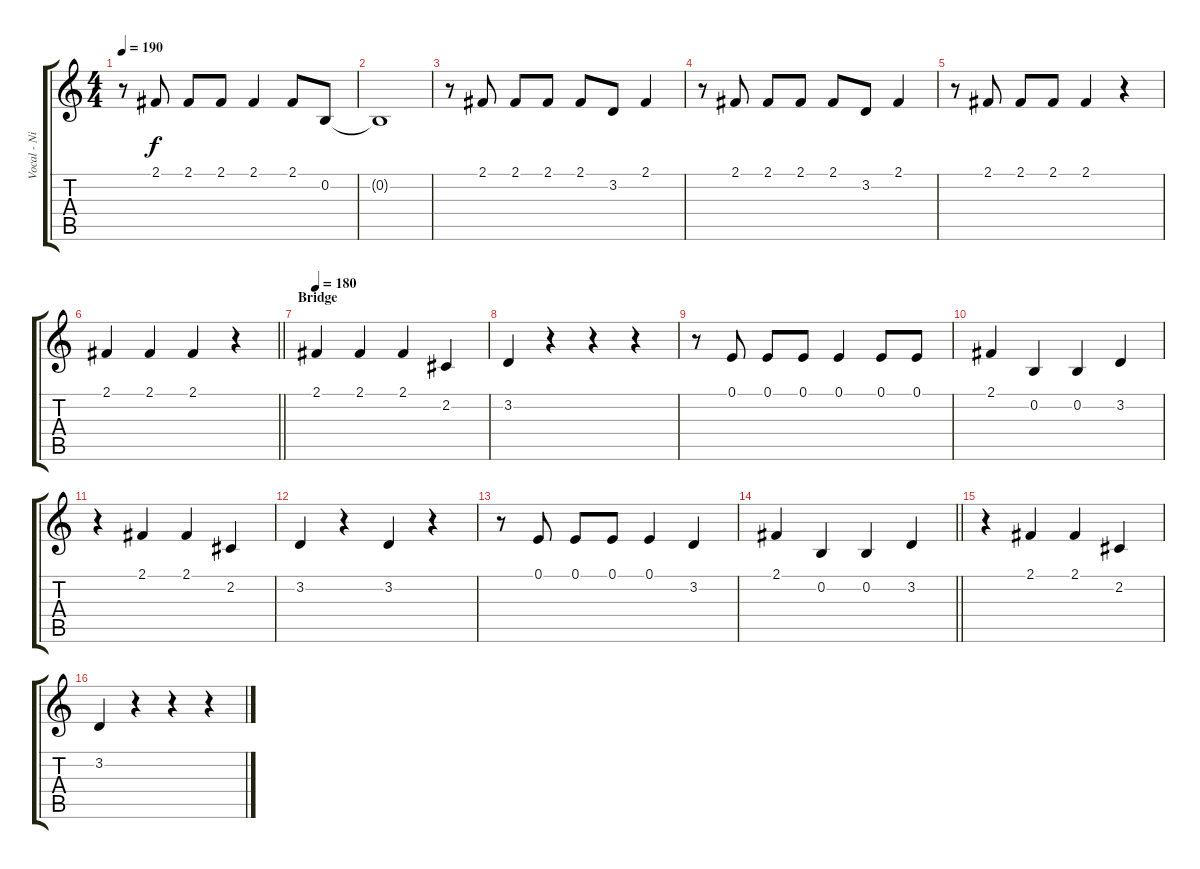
\track ("Vocal - Nikola" "Vocal - Ni") {instrument flute}
\staff {score tabs}
\tuning (E4 B3 G3 D3 A2 E2) {hide}
\ts (4 4)
\tempo 190
\clef g2
\ks c
r.8{dy f} 2.1.8 2.1.8 2.1.8 2.1.4 2.1.8 0.2.8 |
0.2{t}.1 |
r.8 2.1.8 2.1.8 2.1.8 2.1.8 3.2.8 2.1.4 |
r.8 2.1.8 2.1.8 2.1.8 2.1.8 3.2.8 2.1.4 |
r.8 2.1.8 2.1.8 2.1.8 2.1.4 r.4 |
\barLineRight lightlight
2.1.4 2.1.4 2.1.4 r.4 |
\section ("" "Bridge")
\tempo 180
2.1.4 2.1.4 2.1.4 2.2.4 |
3.2.4 r.4 r.4 r.4 |
r.8 0.1.8 0.1.8 0.1.8 0.1.4 0.1.8 0.1.8 |
2.1.4 0.2.4 0.2.4 3.2.4 |
r.4 2.1.4 2.1.4 2.2.4 |
3.2.4 r.4 3.2.4 r.4 |
r.8 0.1.8 0.1.8 0.1.8 0.1.4 3.2.4 |
\barLineRight lightlight
2.1.4 0.2.4 0.2.4 3.2.4 |
r.4 2.1.4 2.1.4 2.2.4 |
3.2.4 r.4 r.4 r.4
